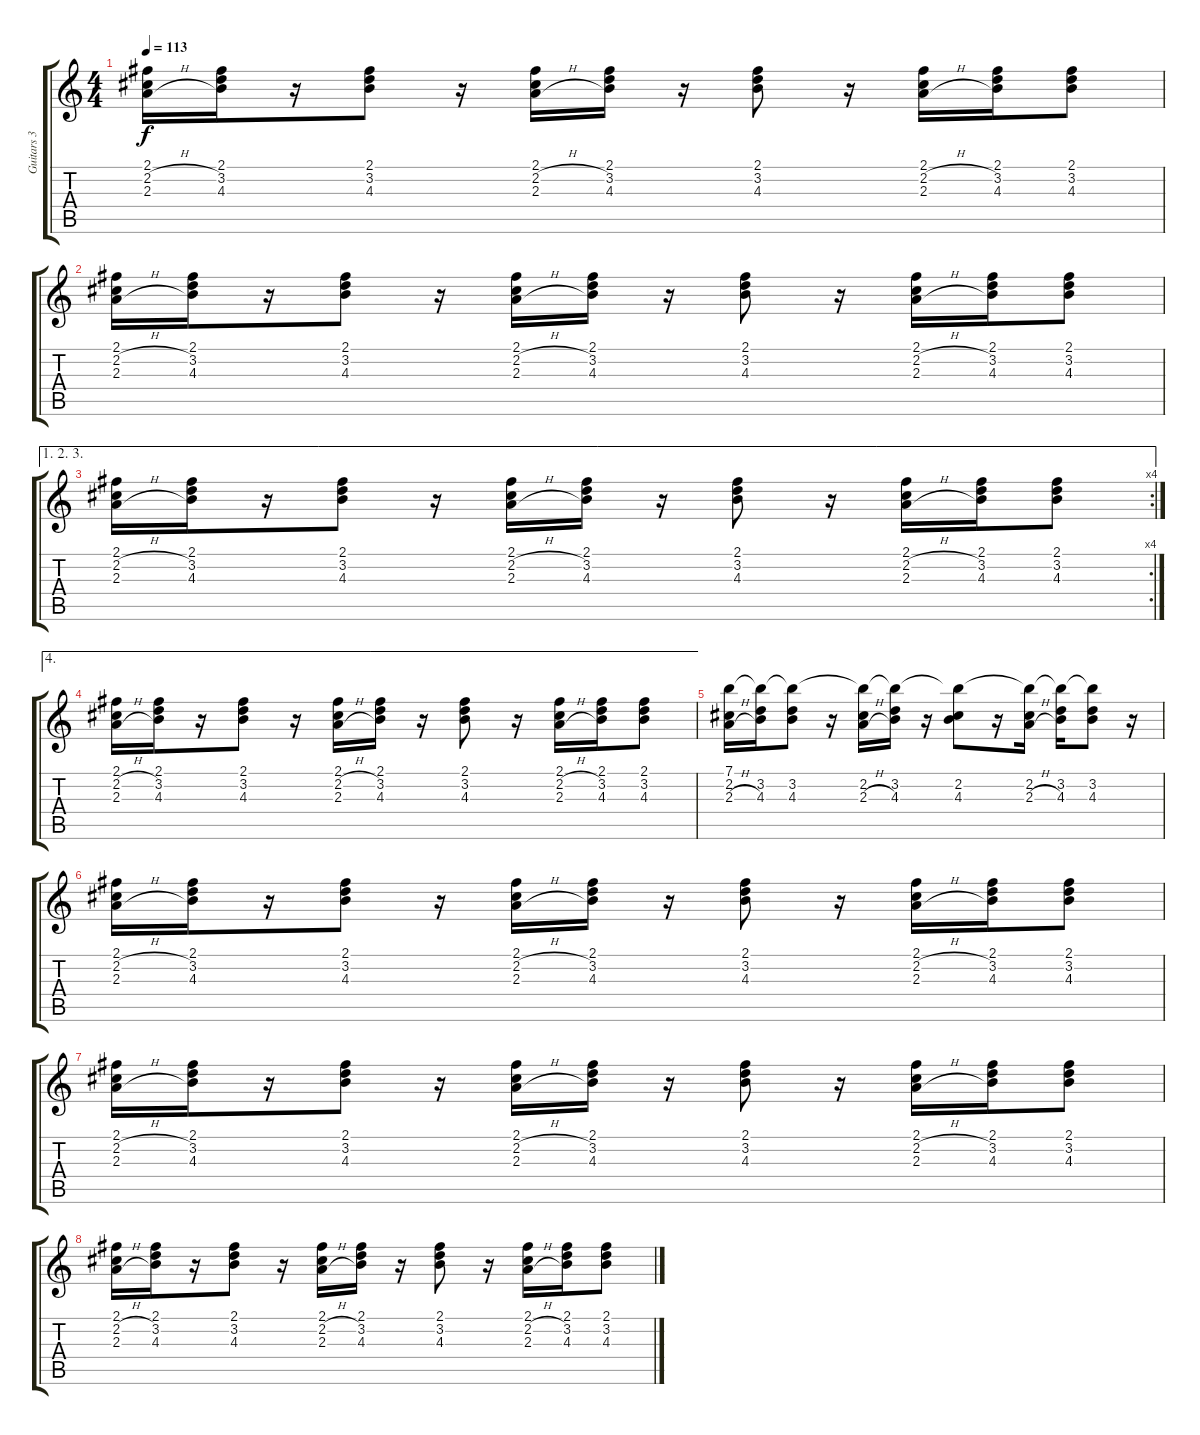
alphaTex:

\track ("Guitars 3" "Guitars 3") {instrument distortionguitar}
\staff {score tabs}
\tuning (E4 B3 G3 D3 A2 E2) {hide}
\ts (4 4)
\tempo 113
\clef g2
\ks c
(2.1 2.2{h} 2.3{h}).16{dy f balance 0} (2.1 3.2 4.3).16 r.16 (2.1 3.2 4.3).8 r.16 (2.1 2.2{h} 2.3{h}).16 (2.1 3.2 4.3).16 r.16 (2.1 3.2 4.3).8 r.16 (2.1 2.2{h} 2.3{h}).16 (2.1 3.2 4.3).16 (2.1 3.2 4.3).8 |
(2.1 2.2{h} 2.3{h}).16{balance 16} (2.1 3.2 4.3).16 r.16 (2.1 3.2 4.3).8 r.16 (2.1 2.2{h} 2.3{h}).16 (2.1 3.2 4.3).16 r.16 (2.1 3.2 4.3).8 r.16 (2.1 2.2{h} 2.3{h}).16 (2.1 3.2 4.3).16 (2.1 3.2 4.3).8 |
\ae (1 2 3)
\rc 4
(2.1 2.2{h} 2.3{h}).16{balance 0} (2.1 3.2 4.3).16 r.16 (2.1 3.2 4.3).8 r.16 (2.1 2.2{h} 2.3{h}).16 (2.1 3.2 4.3).16 r.16 (2.1 3.2 4.3).8 r.16 (2.1 2.2{h} 2.3{h}).16 (2.1 3.2 4.3).16 (2.1 3.2 4.3).8 |
\ae 4
(2.1 2.2{h} 2.3{h}).16{balance 0} (2.1 3.2 4.3).16 r.16 (2.1 3.2 4.3).8 r.16 (2.1 2.2{h} 2.3{h}).16 (2.1 3.2 4.3).16 r.16 (2.1 3.2 4.3).8 r.16 (2.1 2.2{h} 2.3{h}).16 (2.1 3.2 4.3).16 (2.1 3.2 4.3).8 |
(7.1 2.2 2.3{h}).16{balance 0} (7.1{t} 3.2 4.3).16 (7.1{t} 3.2 4.3).8 r.16 (7.1{t} 2.2 2.3{h}).16 (7.1{t} 3.2 4.3).16 r.16 (7.1{t} 2.2 4.3).8 r.16 (7.1{t} 2.2 2.3{h}).16 (7.1{t} 3.2 4.3).16 (7.1{t} 3.2 4.3).8 r.16 |
(2.1 2.2{h} 2.3{h}).16{balance 0} (2.1 3.2 4.3).16 r.16 (2.1 3.2 4.3).8 r.16 (2.1 2.2{h} 2.3{h}).16 (2.1 3.2 4.3).16 r.16 (2.1 3.2 4.3).8 r.16 (2.1 2.2{h} 2.3{h}).16 (2.1 3.2 4.3).16 (2.1 3.2 4.3).8 |
(2.1 2.2{h} 2.3{h}).16 (2.1 3.2 4.3).16 r.16 (2.1 3.2 4.3).8 r.16 (2.1 2.2{h} 2.3{h}).16 (2.1 3.2 4.3).16 r.16 (2.1 3.2 4.3).8 r.16 (2.1 2.2{h} 2.3{h}).16 (2.1 3.2 4.3).16 (2.1 3.2 4.3).8 |
(2.1 2.2{h} 2.3{h}).16 (2.1 3.2 4.3).16 r.16 (2.1 3.2 4.3).8 r.16 (2.1 2.2{h} 2.3{h}).16 (2.1 3.2 4.3).16 r.16 (2.1 3.2 4.3).8 r.16 (2.1 2.2{h} 2.3{h}).16 (2.1 3.2 4.3).16 (2.1 3.2 4.3).8
